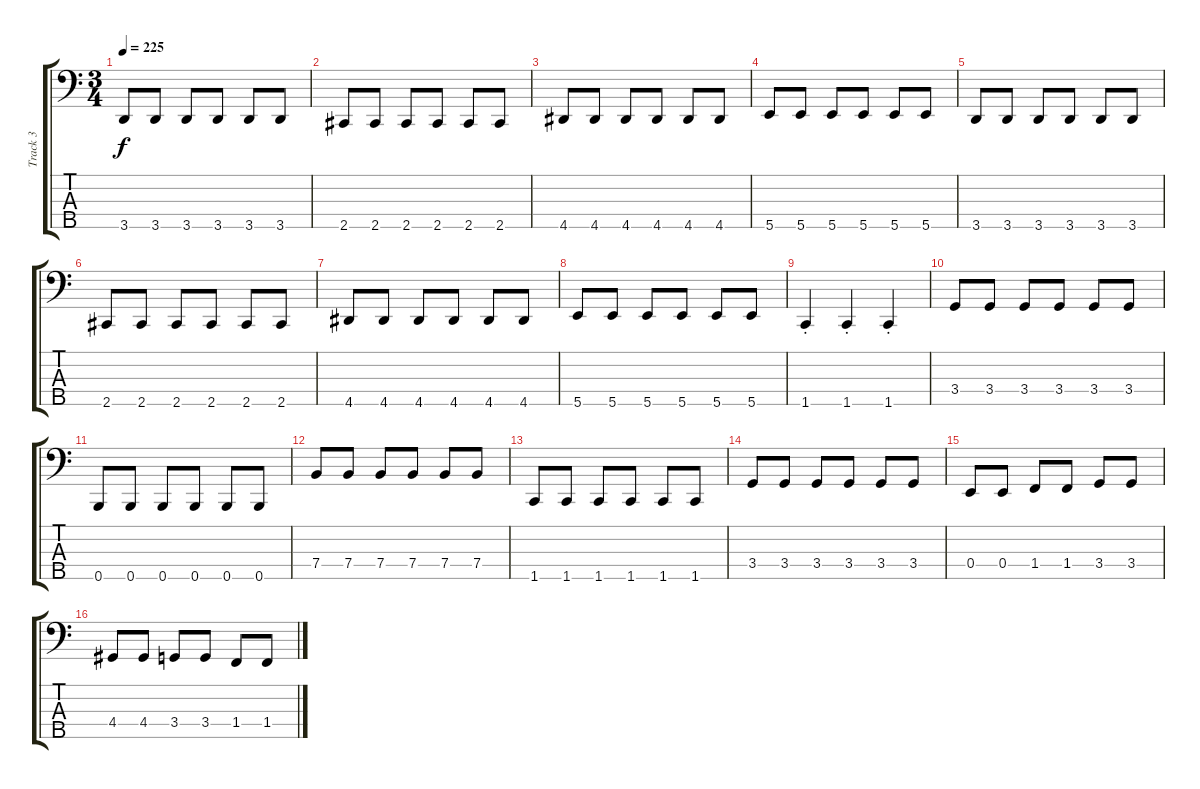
\track ("Track 3" "Track 3") {instrument electricbassfinger}
\staff {score tabs}
\tuning (G2 D2 A1 E1 B0) {hide}
\ts (3 4)
\tempo 225
\clef f4
\ks c
3.5.8{dy f} 3.5.8 3.5.8 3.5.8 3.5.8 3.5.8 |
2.5.8 2.5.8 2.5.8 2.5.8 2.5.8 2.5.8 |
4.5.8 4.5.8 4.5.8 4.5.8 4.5.8 4.5.8 |
5.5.8 5.5.8 5.5.8 5.5.8 5.5.8 5.5.8 |
3.5.8 3.5.8 3.5.8 3.5.8 3.5.8 3.5.8 |
2.5.8 2.5.8 2.5.8 2.5.8 2.5.8 2.5.8 |
4.5.8 4.5.8 4.5.8 4.5.8 4.5.8 4.5.8 |
5.5.8 5.5.8 5.5.8 5.5.8 5.5.8 5.5.8 |
1.5{st}.4 1.5{st}.4 1.5{st}.4 |
3.4.8 3.4.8 3.4.8 3.4.8 3.4.8 3.4.8 |
0.5.8 0.5.8 0.5.8 0.5.8 0.5.8 0.5.8 |
7.4.8 7.4.8 7.4.8 7.4.8 7.4.8 7.4.8 |
1.5.8 1.5.8 1.5.8 1.5.8 1.5.8 1.5.8 |
3.4.8 3.4.8 3.4.8 3.4.8 3.4.8 3.4.8 |
0.4.8 0.4.8 1.4.8 1.4.8 3.4.8 3.4.8 |
4.4.8 4.4.8 3.4.8 3.4.8 1.4.8 1.4.8
